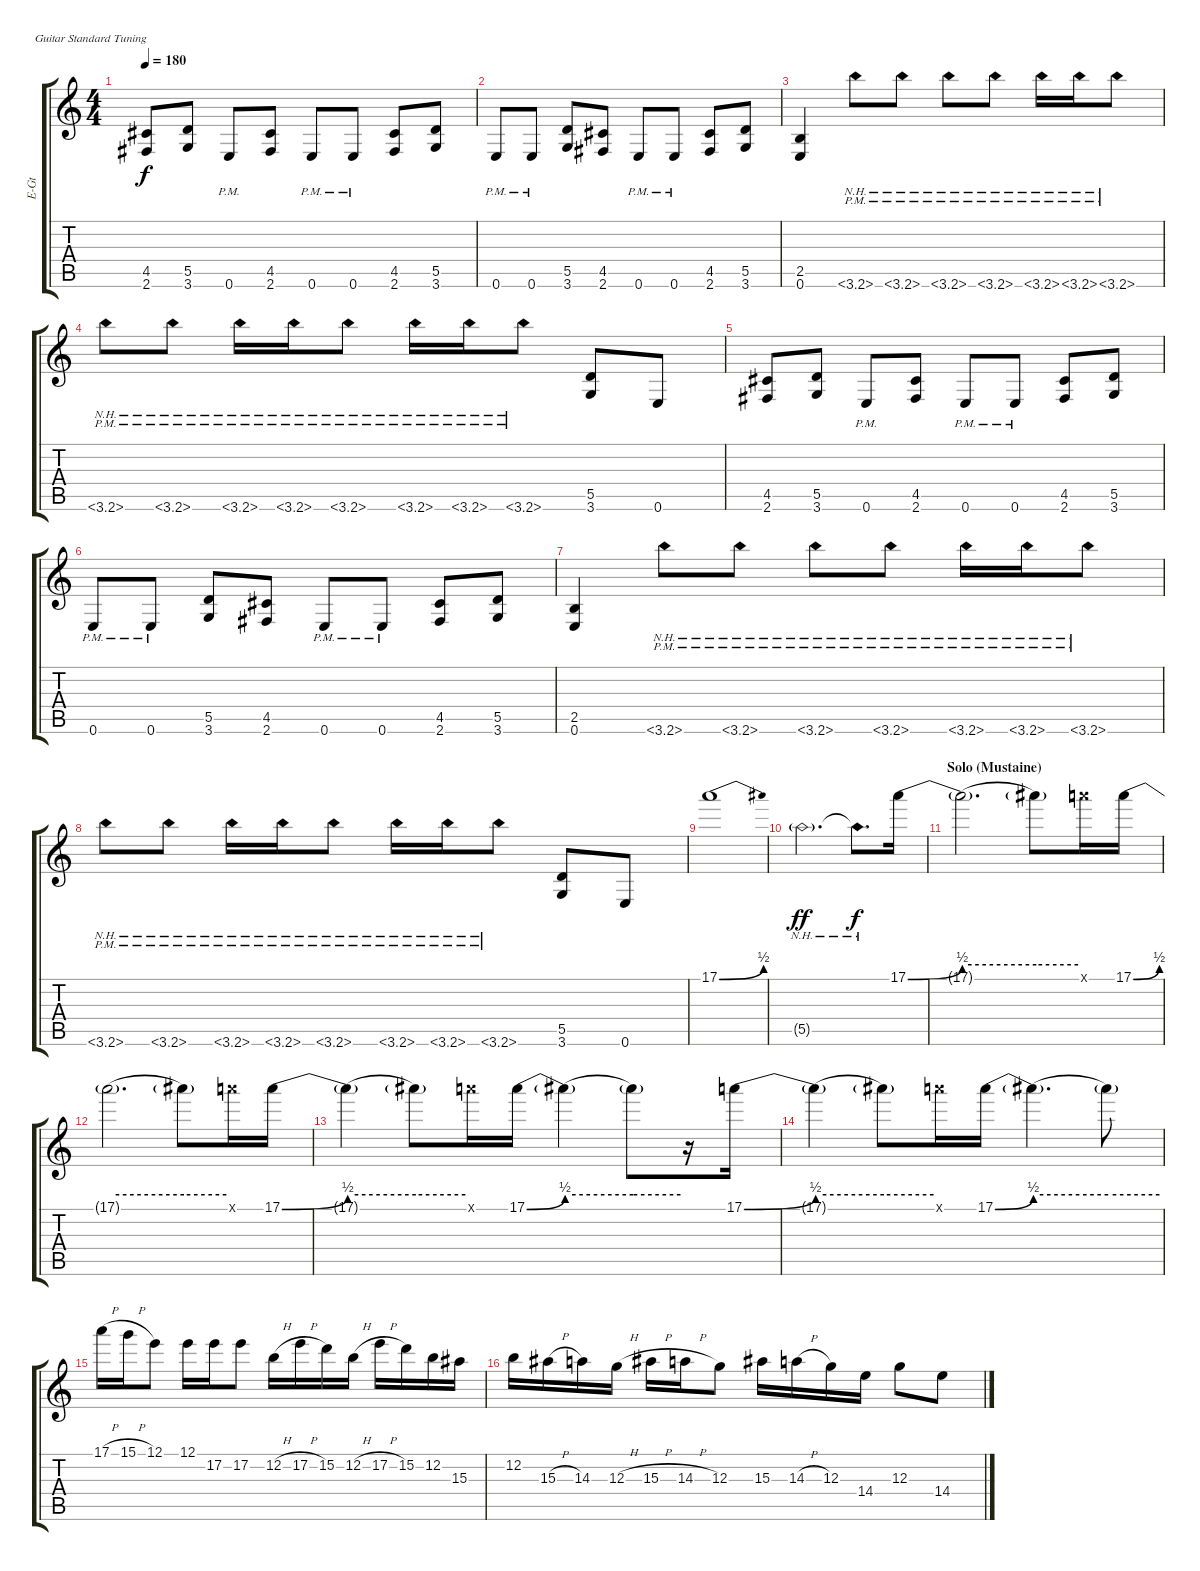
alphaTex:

\bracketExtendMode groupsimilarinstruments
\track ("D. Mustaine" "E-Gt") {instrument distortionguitar}
\staff {score tabs}
\tuning (E4 B3 G3 D3 A2 E2)
\ts (4 4)
\tempo 180
\clef g2
\ks c
(4.5{acc #} 2.6{acc #}).8{dy f beam Up} (5.5 3.6).8{beam Up} 0.6{pm}.8{beam Up} (4.5{acc #} 2.6{acc #}).8{beam Up} 0.6{pm}.8{beam Up} 0.6{pm}.8{beam Up} (4.5{acc #} 2.6{acc #}).8{beam Up} (5.5 3.6).8{beam Up} |
0.6{pm}.8{beam Up} 0.6{pm}.8{beam Up} (5.5 3.6).8{beam Up} (4.5{acc #} 2.6{acc #}).8{beam Up} 0.6{pm}.8{beam Up} 0.6{pm}.8{beam Up} (4.5{acc #} 2.6{acc #}).8{beam Up} (5.5 3.6).8{beam Up} |
(2.5 0.6).4{beam Up} 3.6{nh pm}.8{beam Down} 3.6{nh pm}.8{beam Down} 3.6{nh pm}.8{beam Down} 3.6{nh pm}.8{beam Down} 3.6{nh pm}.16{beam Down} 3.6{nh pm}.16{beam Down} 3.6{nh pm}.8{beam Down} |
3.6{nh pm}.8{beam Down} 3.6{nh pm}.8{beam Down} 3.6{nh pm}.16{beam Down} 3.6{nh pm}.16{beam Down} 3.6{nh pm}.8{beam Down} 3.6{nh pm}.16{beam Down} 3.6{nh pm}.16{beam Down} 3.6{nh pm}.8{beam Down} (5.5 3.6).8{beam Up} 0.6.8{beam Up} |
(4.5{acc #} 2.6{acc #}).8{beam Up} (5.5 3.6).8{beam Up} 0.6{pm}.8{beam Up} (4.5{acc #} 2.6{acc #}).8{beam Up} 0.6{pm}.8{beam Up} 0.6{pm}.8{beam Up} (4.5{acc #} 2.6{acc #}).8{beam Up} (5.5 3.6).8{beam Up} |
0.6{pm}.8{beam Up} 0.6{pm}.8{beam Up} (5.5 3.6).8{beam Up} (4.5{acc #} 2.6{acc #}).8{beam Up} 0.6{pm}.8{beam Up} 0.6{pm}.8{beam Up} (4.5{acc #} 2.6{acc #}).8{beam Up} (5.5 3.6).8{beam Up} |
(2.5 0.6).4{beam Up} 3.6{nh pm}.8{beam Down} 3.6{nh pm}.8{beam Down} 3.6{nh pm}.8{beam Down} 3.6{nh pm}.8{beam Down} 3.6{nh pm}.16{beam Down} 3.6{nh pm}.16{beam Down} 3.6{nh pm}.8{beam Down} |
3.6{nh pm}.8{beam Down} 3.6{nh pm}.8{beam Down} 3.6{nh pm}.16{beam Down} 3.6{nh pm}.16{beam Down} 3.6{nh pm}.8{beam Down} 3.6{nh pm}.16{beam Down} 3.6{nh pm}.16{beam Down} 3.6{nh pm}.8{beam Down} (5.5 3.6).8{beam Up} 0.6.8{beam Up} |
17.1{be (bend 0 0 60 2)}.1{beam Down} |
5.5{nh g}.2{d dy ff beam Down} 5.5{nh t}.8{d dy f beam Down} 17.1{be (bend 0 0 60 2)}.16{beam Down} |
\section ("" "Solo (Mustaine)")
17.1{be (hold 0 2 60 2) t}.2{d beam Down} 17.1{be (hold 0 2 60 2) t}.8{beam Down} 17.1{x}.16{beam Down} 17.1{be (bend 0 0 60 2)}.16{beam Down} |
17.1{be (hold 0 2 60 2) t}.2{d beam Down} 17.1{be (hold 0 2 60 2) t}.8{beam Down} 17.1{x}.16{beam Down} 17.1{be (bend 0 0 60 2)}.16{beam Down} |
17.1{be (hold 0 2 60 2) t}.4{beam Down} 17.1{be (hold 0 2 60 2) t}.8{beam Down} 17.1{x}.16{beam Down} 17.1{be (bend 0 0 60 2)}.16{beam Down} 17.1{be (hold 0 2 60 2) t}.4{beam Down} 17.1{be (hold 0 2 60 2) t}.8{beam Down} r.16{beam Down} 17.1{be (bend 0 0 60 2)}.16{beam Down} |
17.1{be (hold 0 2 60 2) t}.4{beam Down} 17.1{be (hold 0 2 60 2) t}.8{beam Down} 17.1{x}.16{beam Down} 17.1{be (bend 0 0 60 2)}.16{beam Down} 17.1{be (hold 0 2 60 2) t}.4{d beam Down} 17.1{be (hold 0 2 60 2) t}.8{beam Down} |
17.1{h}.16{beam Down} 15.1{h}.16{beam Down} 12.1.8{beam Down} 12.1.16{beam Down} 17.2.16{beam Down} 17.2.8{beam Down} 12.2{h}.16{beam Down} 17.2{h}.16{beam Down} 15.2.16{beam Down} 12.2{h}.16{beam Down} 17.2{h}.16{beam Down} 15.2.16{beam Down} 12.2.16{beam Down} 15.3{acc #}.16{beam Down} |
12.2.16{beam Down} 15.3{h acc #}.16{beam Down} 14.3.16{beam Down} 12.3{h}.16{beam Down} 15.3{h acc #}.16{beam Down} 14.3{h}.16{beam Down} 12.3.8{beam Down} 15.3{acc #}.16{beam Down} 14.3{h}.16{beam Down} 12.3.16{beam Down} 14.4.16{beam Down} 12.3.8{beam Down} 14.4.8{beam Down}
